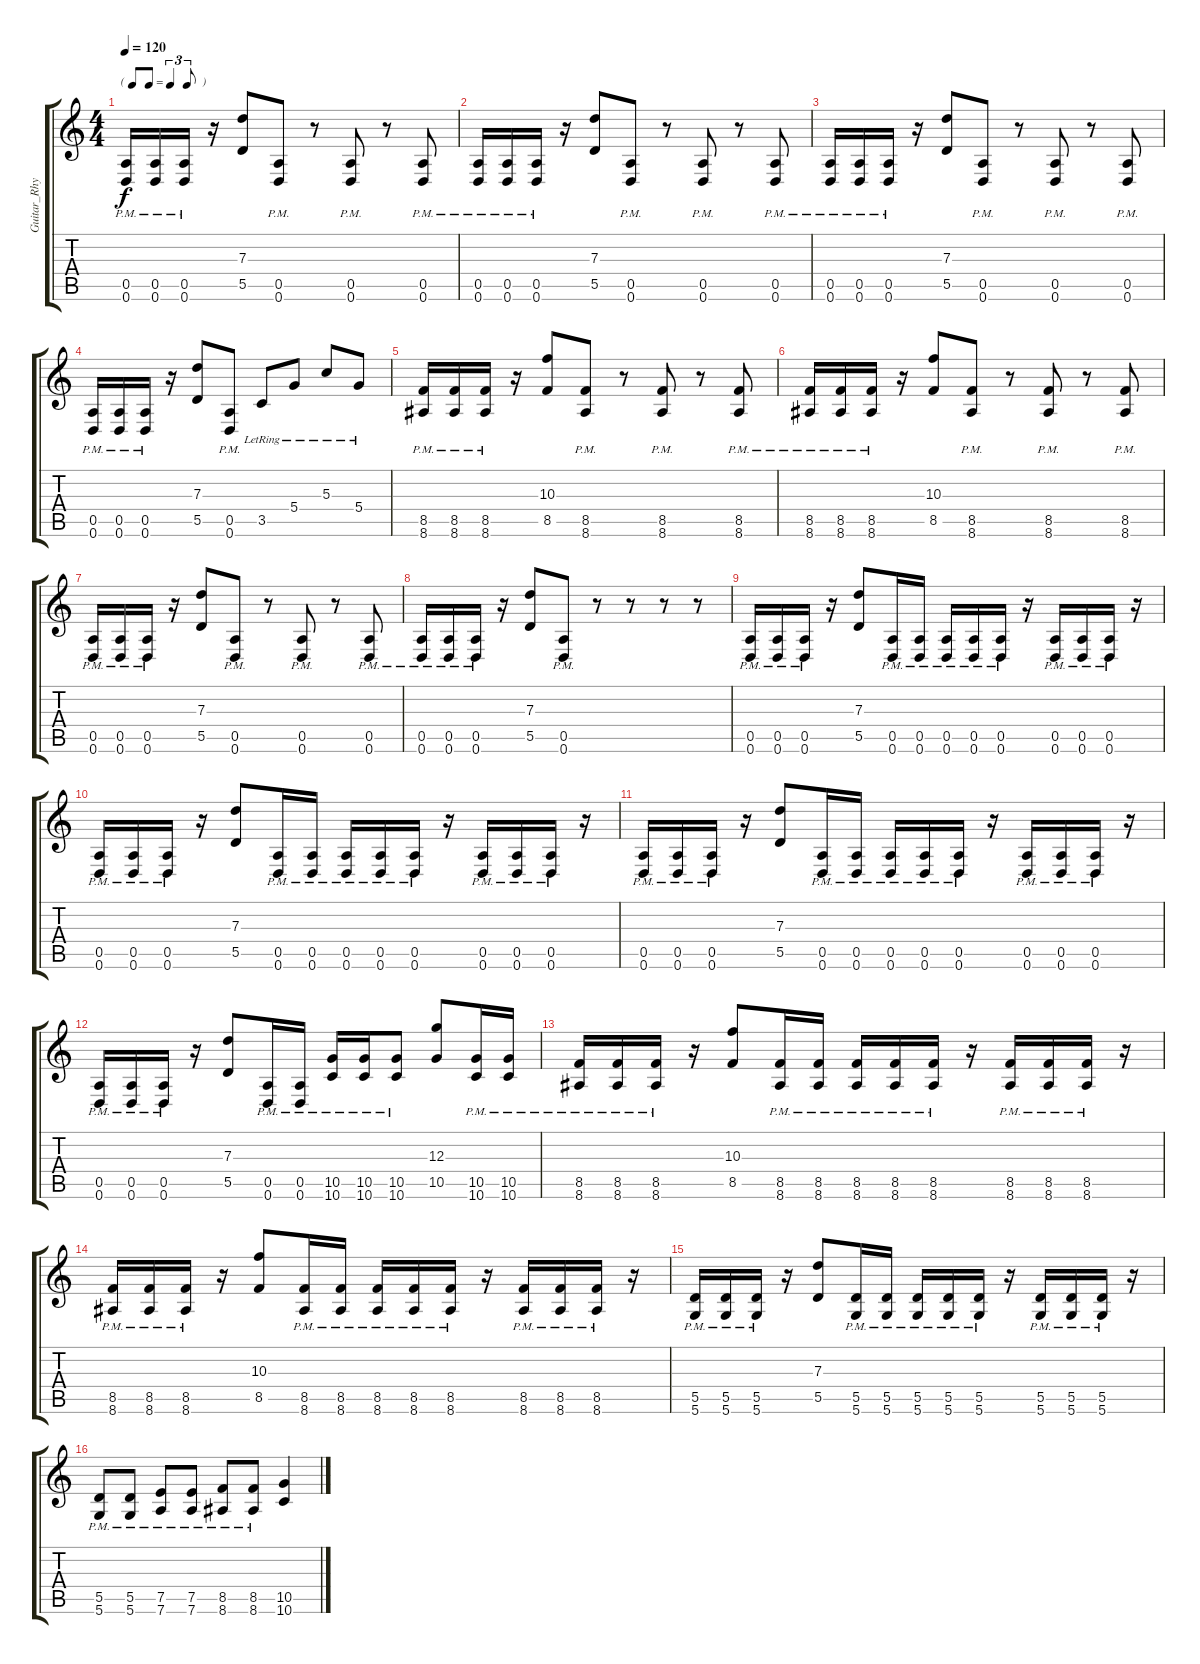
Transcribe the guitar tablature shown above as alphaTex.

\track ("Guitar_Rhythm" "Guitar_Rhy") {instrument distortionguitar}
\staff {score tabs}
\tuning (E4 B3 G3 D3 A2 D2) {hide}
\ts (4 4)
\tf triplet8th
\tempo 120
\clef g2
\ks c
(0.5{pm} 0.6{pm}).16{dy f} (0.5{pm} 0.6{pm}).16 (0.5{pm} 0.6{pm}).16 r.16 (7.3 5.5).8 (0.5{pm} 0.6{pm}).8 r.8 (0.5{pm} 0.6{pm}).8 r.8 (0.5{pm} 0.6{pm}).8 |
(0.5{pm} 0.6{pm}).16 (0.5{pm} 0.6{pm}).16 (0.5{pm} 0.6{pm}).16 r.16 (7.3 5.5).8 (0.5{pm} 0.6{pm}).8 r.8 (0.5{pm} 0.6{pm}).8 r.8 (0.5{pm} 0.6{pm}).8 |
(0.5{pm} 0.6{pm}).16 (0.5{pm} 0.6{pm}).16 (0.5{pm} 0.6{pm}).16 r.16 (7.3 5.5).8 (0.5{pm} 0.6{pm}).8 r.8 (0.5{pm} 0.6{pm}).8 r.8 (0.5{pm} 0.6{pm}).8 |
(0.5{pm} 0.6{pm}).16 (0.5{pm} 0.6{pm}).16 (0.5{pm} 0.6{pm}).16 r.16 (7.3 5.5).8 (0.5{pm} 0.6{pm}).8 3.5{lr}.8 5.4{lr}.8 5.3{lr}.8 5.4{lr}.8 |
(8.5{pm} 8.6{pm}).16 (8.5{pm} 8.6{pm}).16 (8.5{pm} 8.6{pm}).16 r.16 (10.3 8.5).8 (8.5{pm} 8.6{pm}).8 r.8 (8.5{pm} 8.6{pm}).8 r.8 (8.5{pm} 8.6{pm}).8 |
(8.5{pm} 8.6{pm}).16 (8.5{pm} 8.6{pm}).16 (8.5{pm} 8.6{pm}).16 r.16 (10.3 8.5).8 (8.5{pm} 8.6{pm}).8 r.8 (8.5{pm} 8.6{pm}).8 r.8 (8.5{pm} 8.6{pm}).8 |
(0.5{pm} 0.6{pm}).16 (0.5{pm} 0.6{pm}).16 (0.5{pm} 0.6{pm}).16 r.16 (7.3 5.5).8 (0.5{pm} 0.6{pm}).8 r.8 (0.5{pm} 0.6{pm}).8 r.8 (0.5{pm} 0.6{pm}).8 |
(0.5{pm} 0.6{pm}).16 (0.5{pm} 0.6{pm}).16 (0.5{pm} 0.6{pm}).16 r.16 (7.3 5.5).8 (0.5{pm} 0.6{pm}).8 r.8 r.8 r.8 r.8 |
(0.5{pm} 0.6{pm}).16 (0.5{pm} 0.6{pm}).16 (0.5{pm} 0.6{pm}).16 r.16 (7.3 5.5).8 (0.5{pm} 0.6{pm}).16 (0.5{pm} 0.6{pm}).16 (0.5{pm} 0.6{pm}).16 (0.5{pm} 0.6{pm}).16 (0.5{pm} 0.6{pm}).16 r.16 (0.5{pm} 0.6{pm}).16 (0.5{pm} 0.6{pm}).16 (0.5{pm} 0.6{pm}).16 r.16 |
(0.5{pm} 0.6{pm}).16 (0.5{pm} 0.6{pm}).16 (0.5{pm} 0.6{pm}).16 r.16 (7.3 5.5).8 (0.5{pm} 0.6{pm}).16 (0.5{pm} 0.6{pm}).16 (0.5{pm} 0.6{pm}).16 (0.5{pm} 0.6{pm}).16 (0.5{pm} 0.6{pm}).16 r.16 (0.5{pm} 0.6{pm}).16 (0.5{pm} 0.6{pm}).16 (0.5{pm} 0.6{pm}).16 r.16 |
(0.5{pm} 0.6{pm}).16 (0.5{pm} 0.6{pm}).16 (0.5{pm} 0.6{pm}).16 r.16 (7.3 5.5).8 (0.5{pm} 0.6{pm}).16 (0.5{pm} 0.6{pm}).16 (0.5{pm} 0.6{pm}).16 (0.5{pm} 0.6{pm}).16 (0.5{pm} 0.6{pm}).16 r.16 (0.5{pm} 0.6{pm}).16 (0.5{pm} 0.6{pm}).16 (0.5{pm} 0.6{pm}).16 r.16 |
(0.5{pm} 0.6{pm}).16 (0.5{pm} 0.6{pm}).16 (0.5{pm} 0.6{pm}).16 r.16 (7.3 5.5).8 (0.5{pm} 0.6{pm}).16 (0.5{pm} 0.6{pm}).16 (10.5 10.6{pm}).16 (10.5{pm} 10.6{pm}).16 (10.5{pm} 10.6{pm}).8 (12.3 10.5).8 (10.5{pm} 10.6{pm}).16 (10.5{pm} 10.6{pm}).16 |
(8.5{pm} 8.6{pm}).16 (8.5{pm} 8.6{pm}).16 (8.5{pm} 8.6{pm}).16 r.16 (10.3 8.5).8 (8.5{pm} 8.6{pm}).16 (8.5{pm} 8.6{pm}).16 (8.5{pm} 8.6{pm}).16 (8.5{pm} 8.6{pm}).16 (8.5{pm} 8.6{pm}).16 r.16 (8.5{pm} 8.6{pm}).16 (8.5{pm} 8.6{pm}).16 (8.5{pm} 8.6{pm}).16 r.16 |
(8.5{pm} 8.6{pm}).16 (8.5{pm} 8.6{pm}).16 (8.5{pm} 8.6{pm}).16 r.16 (10.3 8.5).8 (8.5{pm} 8.6{pm}).16 (8.5{pm} 8.6{pm}).16 (8.5{pm} 8.6{pm}).16 (8.5{pm} 8.6{pm}).16 (8.5{pm} 8.6{pm}).16 r.16 (8.5{pm} 8.6{pm}).16 (8.5{pm} 8.6{pm}).16 (8.5{pm} 8.6{pm}).16 r.16 |
(5.5{pm} 5.6{pm}).16 (5.5{pm} 5.6{pm}).16 (5.5{pm} 5.6{pm}).16 r.16 (7.3 5.5).8 (5.5{pm} 5.6{pm}).16 (5.5{pm} 5.6{pm}).16 (5.5{pm} 5.6{pm}).16 (5.5{pm} 5.6{pm}).16 (5.5{pm} 5.6{pm}).16 r.16 (5.5{pm} 5.6{pm}).16 (5.5{pm} 5.6{pm}).16 (5.5{pm} 5.6{pm}).16 r.16 |
(5.5{pm} 5.6{pm}).8 (5.5{pm} 5.6{pm}).8 (7.5{pm} 7.6{pm}).8 (7.5{pm} 7.6{pm}).8 (8.5{pm} 8.6{pm}).8 (8.5{pm} 8.6{pm}).8 (10.5 10.6).4
